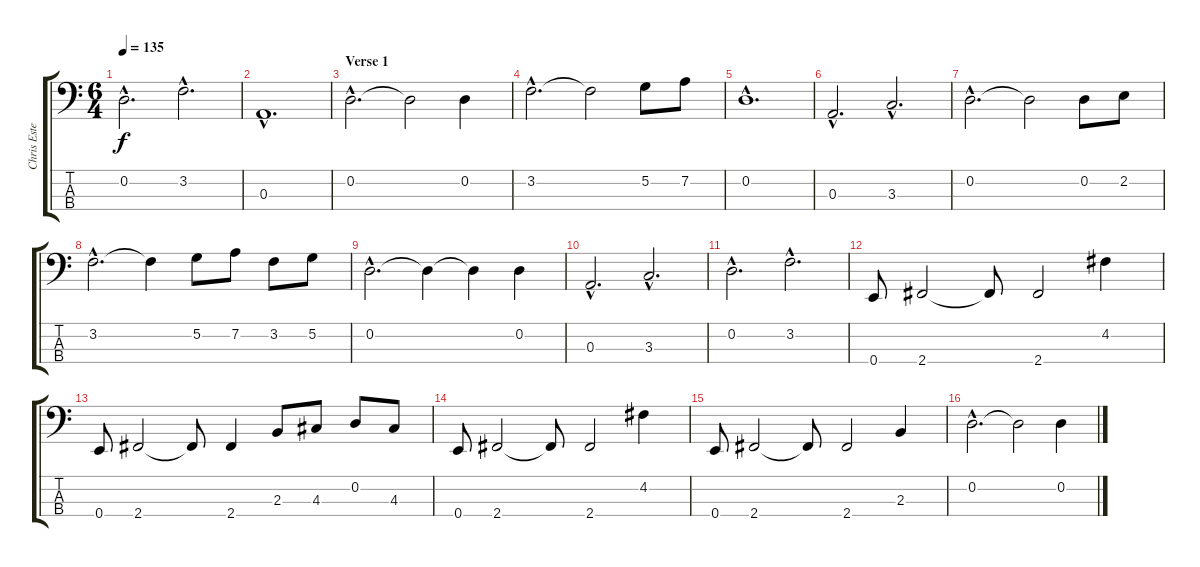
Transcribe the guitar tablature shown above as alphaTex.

\track ("Chris Estes" "Chris Este") {instrument electricbassfinger}
\staff {score tabs}
\tuning (G2 D2 A1 E1) {hide}
\ts (6 4)
\tempo 135
\clef f4
\ks c
0.2{hac}.2{d dy f} 3.2{hac}.2{d} |
0.3{hac}.1{d} |
\section ("" "Verse 1")
0.2{hac}.2{d} 0.2{t}.2 0.2.4 |
3.2{hac}.2{d} 3.2{t}.2 5.2.8 7.2.8 |
0.2{hac}.1{d} |
0.3{hac}.2{d} 3.3{hac}.2{d} |
0.2{hac}.2{d} 0.2{t}.2 0.2.8 2.2.8 |
3.2{hac}.2{d} 3.2{t}.4 5.2.8 7.2.8 3.2.8 5.2.8 |
0.2{hac}.2{d} 0.2{t}.4 0.2{t}.4 0.2.4 |
0.3{hac}.2{d} 3.3{hac}.2{d} |
0.2{hac}.2{d} 3.2{hac}.2{d} |
0.4.8 2.4.2 2.4{t}.8 2.4.2 4.2.4 |
0.4.8 2.4.2 2.4{t}.8 2.4.4 2.3.8 4.3.8 0.2.8 4.3.8 |
0.4.8 2.4.2 2.4{t}.8 2.4.2 4.2.4 |
0.4.8 2.4.2 2.4{t}.8 2.4.2 2.3.4 |
0.2{hac}.2{d} 0.2{t}.2 0.2.4
